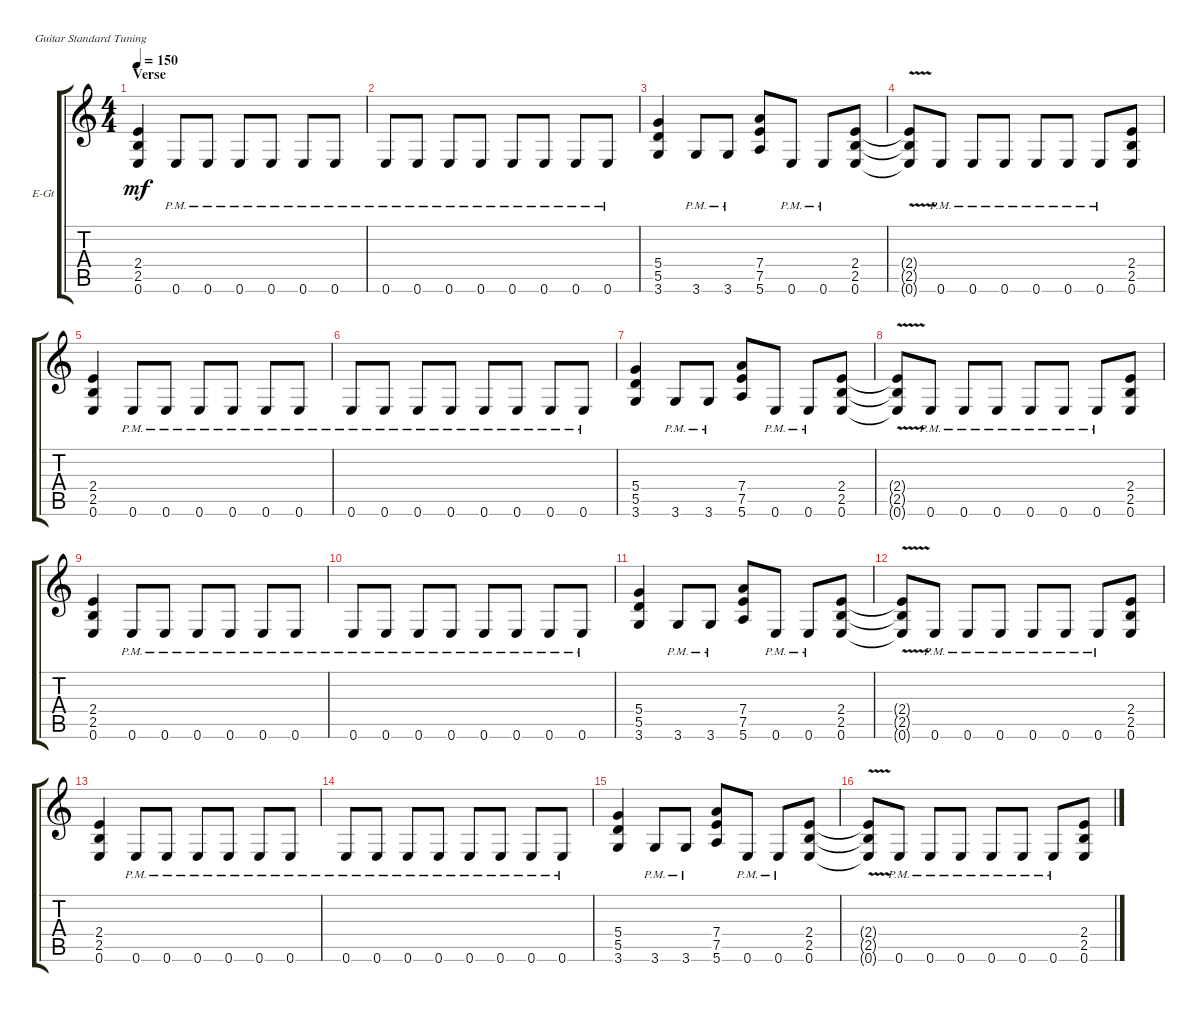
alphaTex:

\defaultSystemsLayout 4
\bracketExtendMode groupsimilarinstruments
\firstSystemTrackNameOrientation horizontal
\otherSystemsTrackNameOrientation horizontal
\track ("Electric Guitar" "E-Gt") {instrument overdrivenguitar}
\staff {score tabs}
\tuning (E4 B3 G3 D3 A2 E2)
\ts (4 4)
\section ("" "Verse")
\tempo 150
\clef g2
\ks c
(0.6 2.5 2.4).4{dy mf} 0.6{pm}.8 0.6{pm}.8 0.6{pm}.8 0.6{pm}.8 0.6{pm}.8 0.6{pm}.8 |
0.6{pm}.8 0.6{pm}.8 0.6{pm}.8 0.6{pm}.8 0.6{pm}.8 0.6{pm}.8 0.6{pm}.8 0.6{pm}.8 |
(3.6 5.5 5.4).4 3.6{pm}.8 3.6{pm}.8 (5.6 7.5 7.4).8 0.6{pm}.8 0.6{pm}.8 (0.6 2.5 2.4).8 |
(0.6{v t} 2.5{v t} 2.4{v t}).8 0.6{pm}.8 0.6{pm}.8 0.6{pm}.8 0.6{pm}.8 0.6{pm}.8 0.6{pm}.8 (0.6 2.5 2.4).8 |
(0.6 2.5 2.4).4 0.6{pm}.8 0.6{pm}.8 0.6{pm}.8 0.6{pm}.8 0.6{pm}.8 0.6{pm}.8 |
0.6{pm}.8 0.6{pm}.8 0.6{pm}.8 0.6{pm}.8 0.6{pm}.8 0.6{pm}.8 0.6{pm}.8 0.6{pm}.8 |
(3.6 5.5 5.4).4 3.6{pm}.8 3.6{pm}.8 (5.6 7.5 7.4).8 0.6{pm}.8 0.6{pm}.8 (0.6 2.5 2.4).8 |
(0.6{v t} 2.5{v t} 2.4{v t}).8 0.6{pm}.8 0.6{pm}.8 0.6{pm}.8 0.6{pm}.8 0.6{pm}.8 0.6{pm}.8 (0.6 2.5 2.4).8 |
(0.6 2.5 2.4).4 0.6{pm}.8 0.6{pm}.8 0.6{pm}.8 0.6{pm}.8 0.6{pm}.8 0.6{pm}.8 |
0.6{pm}.8 0.6{pm}.8 0.6{pm}.8 0.6{pm}.8 0.6{pm}.8 0.6{pm}.8 0.6{pm}.8 0.6{pm}.8 |
(3.6 5.5 5.4).4 3.6{pm}.8 3.6{pm}.8 (5.6 7.5 7.4).8 0.6{pm}.8 0.6{pm}.8 (0.6 2.5 2.4).8 |
(0.6{v t} 2.5{v t} 2.4{v t}).8 0.6{pm}.8 0.6{pm}.8 0.6{pm}.8 0.6{pm}.8 0.6{pm}.8 0.6{pm}.8 (0.6 2.5 2.4).8 |
(0.6 2.5 2.4).4 0.6{pm}.8 0.6{pm}.8 0.6{pm}.8 0.6{pm}.8 0.6{pm}.8 0.6{pm}.8 |
0.6{pm}.8 0.6{pm}.8 0.6{pm}.8 0.6{pm}.8 0.6{pm}.8 0.6{pm}.8 0.6{pm}.8 0.6{pm}.8 |
(3.6 5.5 5.4).4 3.6{pm}.8 3.6{pm}.8 (5.6 7.5 7.4).8 0.6{pm}.8 0.6{pm}.8 (0.6 2.5 2.4).8 |
(0.6{v t} 2.5{v t} 2.4{v t}).8 0.6{pm}.8 0.6{pm}.8 0.6{pm}.8 0.6{pm}.8 0.6{pm}.8 0.6{pm}.8 (0.6 2.5 2.4).8
